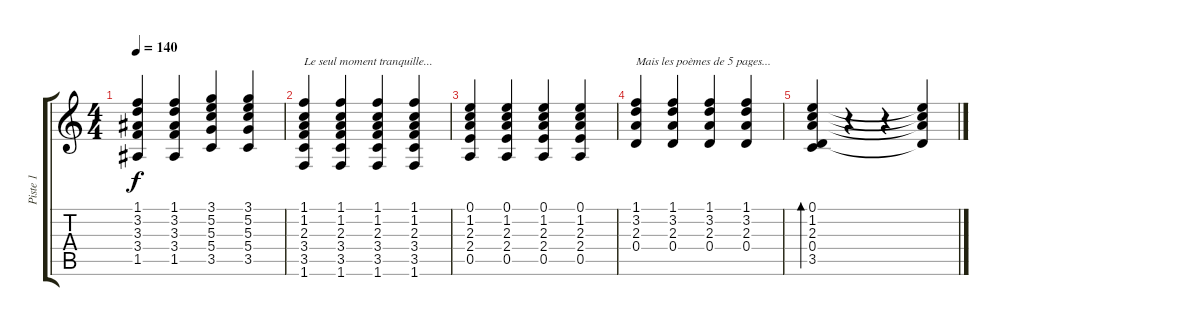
\track ("Piste 1" "Piste 1") {instrument acousticguitarnylon}
\staff {score tabs}
\tuning (E4 B3 G3 D3 A2 E2) {hide}
\ts (4 4)
\tempo 140
\clef g2
\ks c
(1.1 3.2 3.3 3.4 1.5).4{dy f} (1.1 3.2 3.3 3.4 1.5).4 (3.1 5.2 5.3 5.4 3.5).4 (3.1 5.2 5.3 5.4 3.5).4 |
(1.1 1.2 2.3 3.4 3.5 1.6).4{txt "Le seul moment tranquille..."} (1.1 1.2 2.3 3.4 3.5 1.6).4 (1.1 1.2 2.3 3.4 3.5 1.6).4 (1.1 1.2 2.3 3.4 3.5 1.6).4 |
(0.1 1.2 2.3 2.4 0.5).4 (0.1 1.2 2.3 2.4 0.5).4 (0.1 1.2 2.3 2.4 0.5).4 (0.1 1.2 2.3 2.4 0.5).4 |
(1.1 3.2 2.3 0.4).4{txt "Mais les poèmes de 5 pages..."} (1.1 3.2 2.3 0.4).4 (1.1 3.2 2.3 0.4).4 (1.1 3.2 2.3 0.4).4 |
(0.1 1.2 2.3 0.4 3.5).4{bd 480} r.4 r.4 (0.1{t} 1.2{t} 2.3{t} 0.4{t}).4
